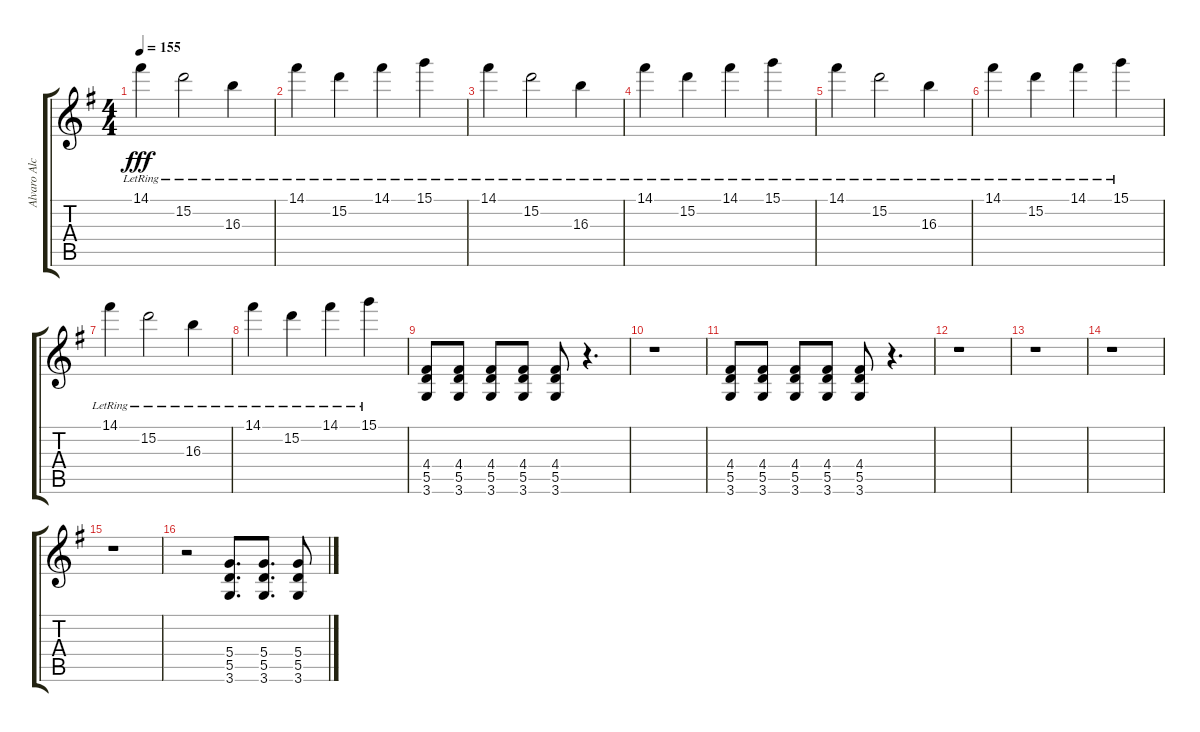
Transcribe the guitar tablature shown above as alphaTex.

\track ("Alvaro Alcala (rhythm)" "Alvaro Alc") {instrument electricguitarmuted}
\staff {score tabs}
\tuning (E4 B3 G3 D3 A2 E2) {hide}
\ts (4 4)
\tempo 155
\clef g2
\ks g
14.1{lr}.4{dy fff} 15.2{lr}.2 16.3{lr}.4 |
14.1{lr}.4 15.2{lr}.4 14.1{lr}.4 15.1{lr}.4 |
14.1{lr}.4 15.2{lr}.2 16.3{lr}.4 |
14.1{lr}.4 15.2{lr}.4 14.1{lr}.4 15.1{lr}.4 |
14.1{lr}.4 15.2{lr}.2 16.3{lr}.4 |
14.1{lr}.4 15.2{lr}.4 14.1{lr}.4 15.1{lr}.4 |
14.1{lr}.4 15.2{lr}.2 16.3{lr}.4 |
14.1{lr}.4 15.2{lr}.4 14.1{lr}.4 15.1{lr}.4 |
(4.4 5.5 3.6).8 (4.4 5.5 3.6).8 (4.4 5.5 3.6).8 (4.4 5.5 3.6).8 (4.4 5.5 3.6).8 r.4{d} |
r.1 |
(4.4 5.5 3.6).8 (4.4 5.5 3.6).8 (4.4 5.5 3.6).8 (4.4 5.5 3.6).8 (4.4 5.5 3.6).8 r.4{d} |
r.1 |
r.1 |
r.1 |
r.1 |
r.2 (5.4 5.5 3.6).8{d} (5.4 5.5 3.6).8{d} (5.4 5.5 3.6).8
